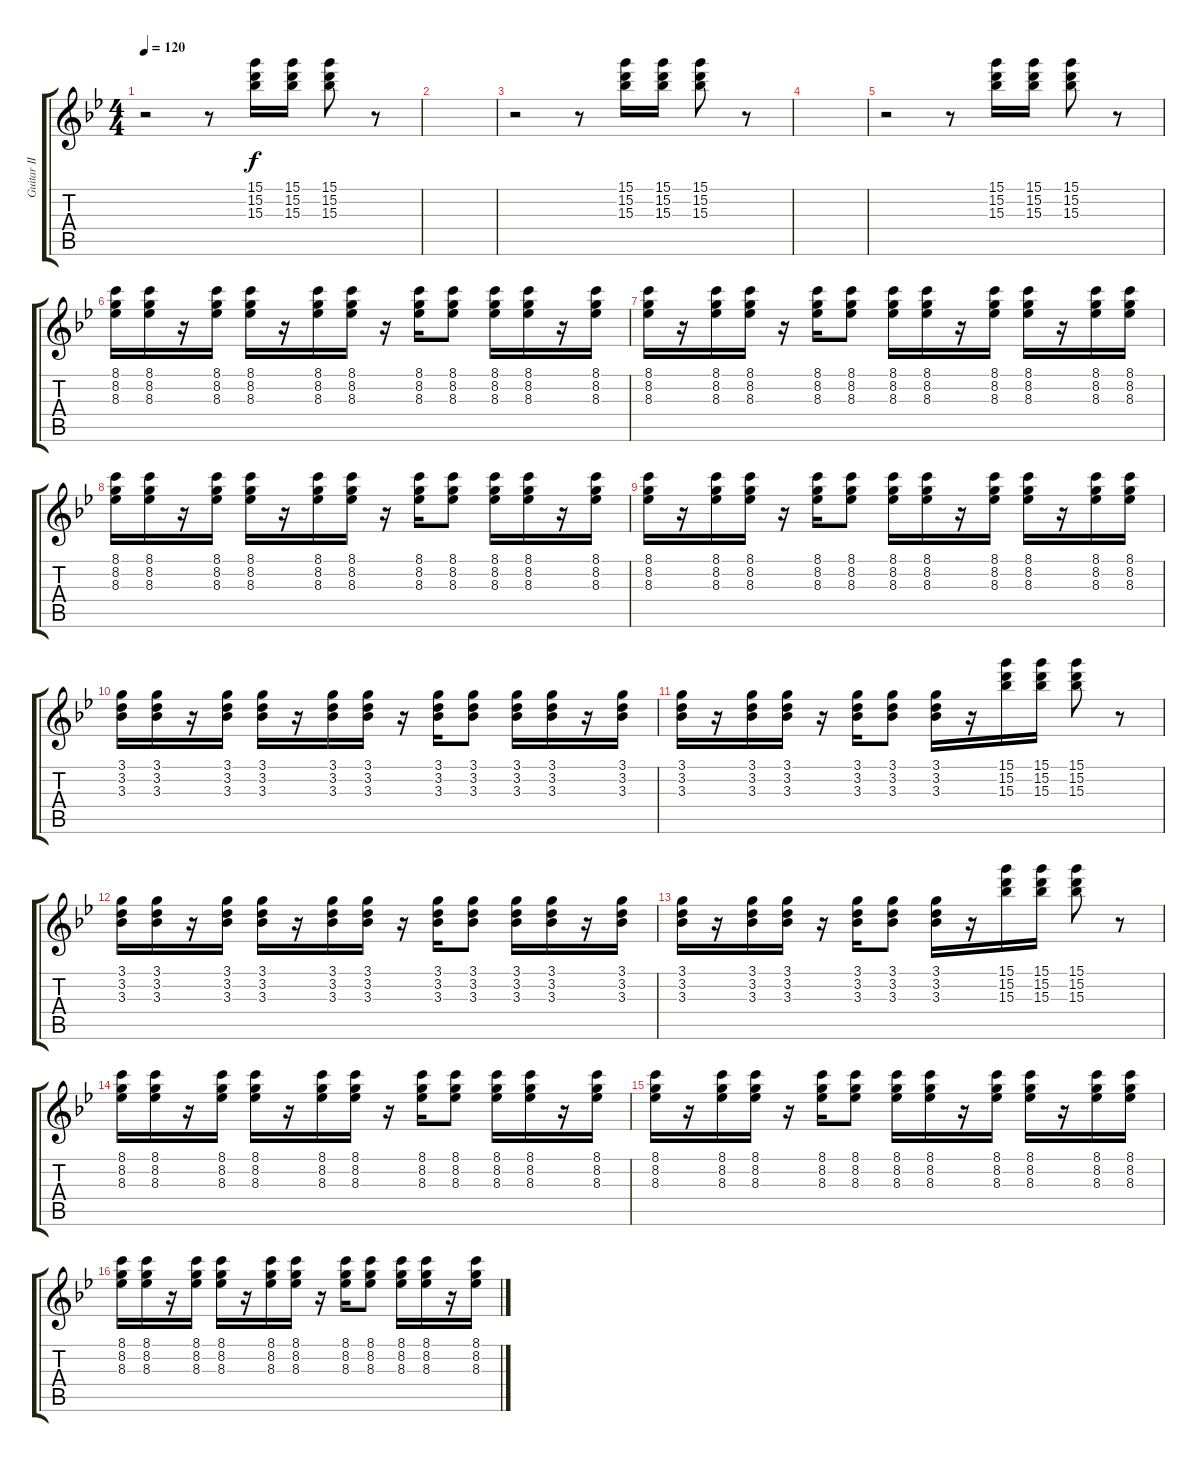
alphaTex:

\track ("Guitar II" "Guitar II") {instrument electricguitarjazz}
\staff {score tabs}
\tuning (E4 B3 G3 D3 A2 E2) {hide}
\ts (4 4)
\tempo 120
\clef g2
\ks bb
r.2{dy f} r.8 (15.1 15.2 15.3).16 (15.1 15.2 15.3).16 (15.1 15.2 15.3).8 r.8 |
|
r.2 r.8 (15.1 15.2 15.3).16 (15.1 15.2 15.3).16 (15.1 15.2 15.3).8 r.8 |
|
r.2 r.8 (15.1 15.2 15.3).16 (15.1 15.2 15.3).16 (15.1 15.2 15.3).8 r.8 |
(8.1 8.2 8.3).16 (8.1 8.2 8.3).16 r.16 (8.1 8.2 8.3).16 (8.1 8.2 8.3).16 r.16 (8.1 8.2 8.3).16 (8.1 8.2 8.3).16 r.16 (8.1 8.2 8.3).16 (8.1 8.2 8.3).8 (8.1 8.2 8.3).16 (8.1 8.2 8.3).16 r.16 (8.1 8.2 8.3).16 |
(8.1 8.2 8.3).16 r.16 (8.1 8.2 8.3).16 (8.1 8.2 8.3).16 r.16 (8.1 8.2 8.3).16 (8.1 8.2 8.3).8 (8.1 8.2 8.3).16 (8.1 8.2 8.3).16 r.16 (8.1 8.2 8.3).16 (8.1 8.2 8.3).16 r.16 (8.1 8.2 8.3).16 (8.1 8.2 8.3).16 |
(8.1 8.2 8.3).16 (8.1 8.2 8.3).16 r.16 (8.1 8.2 8.3).16 (8.1 8.2 8.3).16 r.16 (8.1 8.2 8.3).16 (8.1 8.2 8.3).16 r.16 (8.1 8.2 8.3).16 (8.1 8.2 8.3).8 (8.1 8.2 8.3).16 (8.1 8.2 8.3).16 r.16 (8.1 8.2 8.3).16 |
(8.1 8.2 8.3).16 r.16 (8.1 8.2 8.3).16 (8.1 8.2 8.3).16 r.16 (8.1 8.2 8.3).16 (8.1 8.2 8.3).8 (8.1 8.2 8.3).16 (8.1 8.2 8.3).16 r.16 (8.1 8.2 8.3).16 (8.1 8.2 8.3).16 r.16 (8.1 8.2 8.3).16 (8.1 8.2 8.3).16 |
(3.1 3.2 3.3).16 (3.1 3.2 3.3).16 r.16 (3.1 3.2 3.3).16 (3.1 3.2 3.3).16 r.16 (3.1 3.2 3.3).16 (3.1 3.2 3.3).16 r.16 (3.1 3.2 3.3).16 (3.1 3.2 3.3).8 (3.1 3.2 3.3).16 (3.1 3.2 3.3).16 r.16 (3.1 3.2 3.3).16 |
(3.1 3.2 3.3).16 r.16 (3.1 3.2 3.3).16 (3.1 3.2 3.3).16 r.16 (3.1 3.2 3.3).16 (3.1 3.2 3.3).8 (3.1 3.2 3.3).16 r.16 (15.1 15.2 15.3).16 (15.1 15.2 15.3).16 (15.1 15.2 15.3).8 r.8 |
(3.1 3.2 3.3).16 (3.1 3.2 3.3).16 r.16 (3.1 3.2 3.3).16 (3.1 3.2 3.3).16 r.16 (3.1 3.2 3.3).16 (3.1 3.2 3.3).16 r.16 (3.1 3.2 3.3).16 (3.1 3.2 3.3).8 (3.1 3.2 3.3).16 (3.1 3.2 3.3).16 r.16 (3.1 3.2 3.3).16 |
(3.1 3.2 3.3).16 r.16 (3.1 3.2 3.3).16 (3.1 3.2 3.3).16 r.16 (3.1 3.2 3.3).16 (3.1 3.2 3.3).8 (3.1 3.2 3.3).16 r.16 (15.1 15.2 15.3).16 (15.1 15.2 15.3).16 (15.1 15.2 15.3).8 r.8 |
(8.1 8.2 8.3).16 (8.1 8.2 8.3).16 r.16 (8.1 8.2 8.3).16 (8.1 8.2 8.3).16 r.16 (8.1 8.2 8.3).16 (8.1 8.2 8.3).16 r.16 (8.1 8.2 8.3).16 (8.1 8.2 8.3).8 (8.1 8.2 8.3).16 (8.1 8.2 8.3).16 r.16 (8.1 8.2 8.3).16 |
(8.1 8.2 8.3).16 r.16 (8.1 8.2 8.3).16 (8.1 8.2 8.3).16 r.16 (8.1 8.2 8.3).16 (8.1 8.2 8.3).8 (8.1 8.2 8.3).16 (8.1 8.2 8.3).16 r.16 (8.1 8.2 8.3).16 (8.1 8.2 8.3).16 r.16 (8.1 8.2 8.3).16 (8.1 8.2 8.3).16 |
(8.1 8.2 8.3).16 (8.1 8.2 8.3).16 r.16 (8.1 8.2 8.3).16 (8.1 8.2 8.3).16 r.16 (8.1 8.2 8.3).16 (8.1 8.2 8.3).16 r.16 (8.1 8.2 8.3).16 (8.1 8.2 8.3).8 (8.1 8.2 8.3).16 (8.1 8.2 8.3).16 r.16 (8.1 8.2 8.3).16
